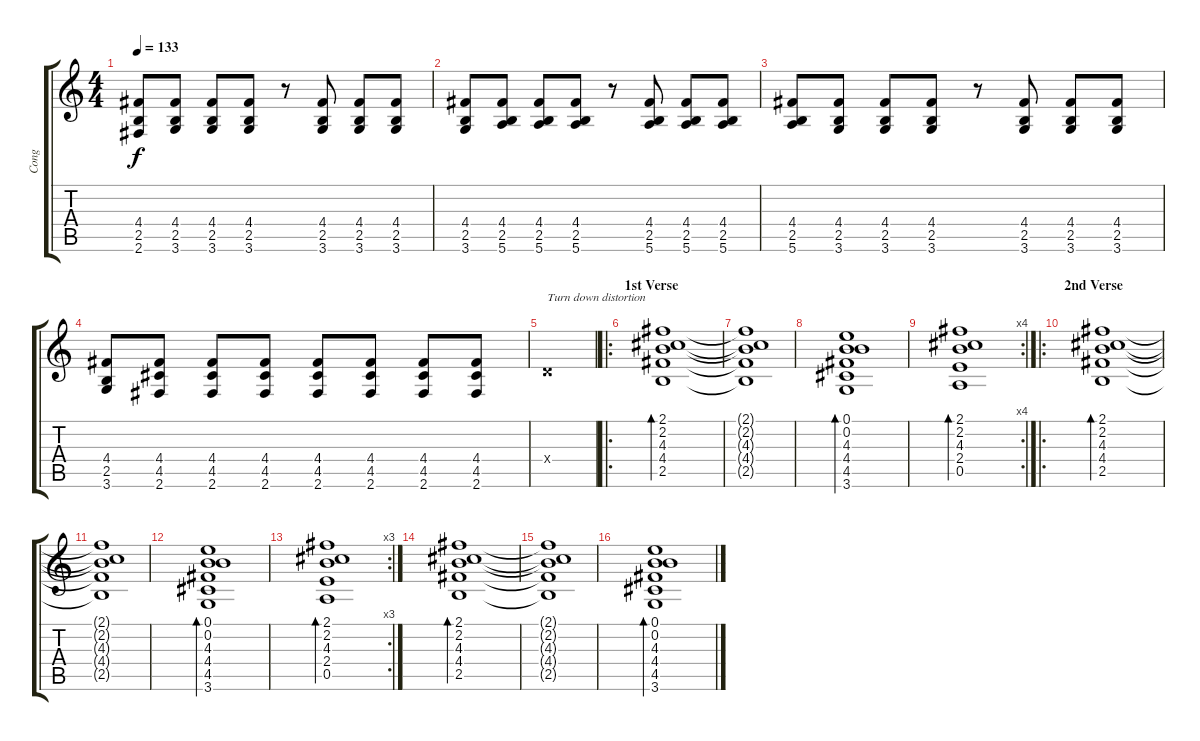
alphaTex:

\track ("Cong" "Cong") {instrument overdrivenguitar}
\staff {score tabs}
\tuning (E4 B3 G3 D3 A2 E2) {hide}
\ts (4 4)
\tempo 133
\clef g2
\ks c
(4.4 2.5 2.6).8{dy f} (4.4 2.5 3.6).8 (4.4 2.5 3.6).8 (4.4 2.5 3.6).8 r.8 (4.4 2.5 3.6).8 (4.4 2.5 3.6).8 (4.4 2.5 3.6).8 |
(4.4 2.5 3.6).8 (4.4 2.5 5.6).8 (4.4 2.5 5.6).8 (4.4 2.5 5.6).8 r.8 (4.4 2.5 5.6).8 (4.4 2.5 5.6).8 (4.4 2.5 5.6).8 |
(4.4 2.5 5.6).8 (4.4 2.5 3.6).8 (4.4 2.5 3.6).8 (4.4 2.5 3.6).8 r.8 (4.4 2.5 3.6).8 (4.4 2.5 3.6).8 (4.4 2.5 3.6).8 |
(4.4 2.5 3.6).8 (4.4 4.5 2.6).8 (4.4 4.5 2.6).8 (4.4 4.5 2.6).8 (4.4 4.5 2.6).8 (4.4 4.5 2.6).8 (4.4 4.5 2.6).8 (4.4 4.5 2.6).8 |
0.4{x}.1{txt "Turn down distortion" volume 14 balance 16 instrument electricguitarclean} |
\ro
\section ("" "1st Verse")
(2.1 2.2 4.3 4.4 2.5).1{bd 240} |
(2.1{t} 2.2{t} 4.3{t} 4.4{t} 2.5{t}).1 |
(0.1 0.2 4.3 4.4 4.5 3.6).1{bd 240} |
\rc 4
(2.1 2.2 4.3 2.4 0.5).1{bd 240} |
\ro
\section ("" "2nd Verse")
(2.1 2.2 4.3 4.4 2.5).1{bd 240} |
(2.1{t} 2.2{t} 4.3{t} 4.4{t} 2.5{t}).1 |
(0.1 0.2 4.3 4.4 4.5 3.6).1{bd 240} |
\rc 3
(2.1 2.2 4.3 2.4 0.5).1{bd 240} |
(2.1 2.2 4.3 4.4 2.5).1{bd 240} |
(2.1{t} 2.2{t} 4.3{t} 4.4{t} 2.5{t}).1 |
(0.1 0.2 4.3 4.4 4.5 3.6).1{bd 240}
